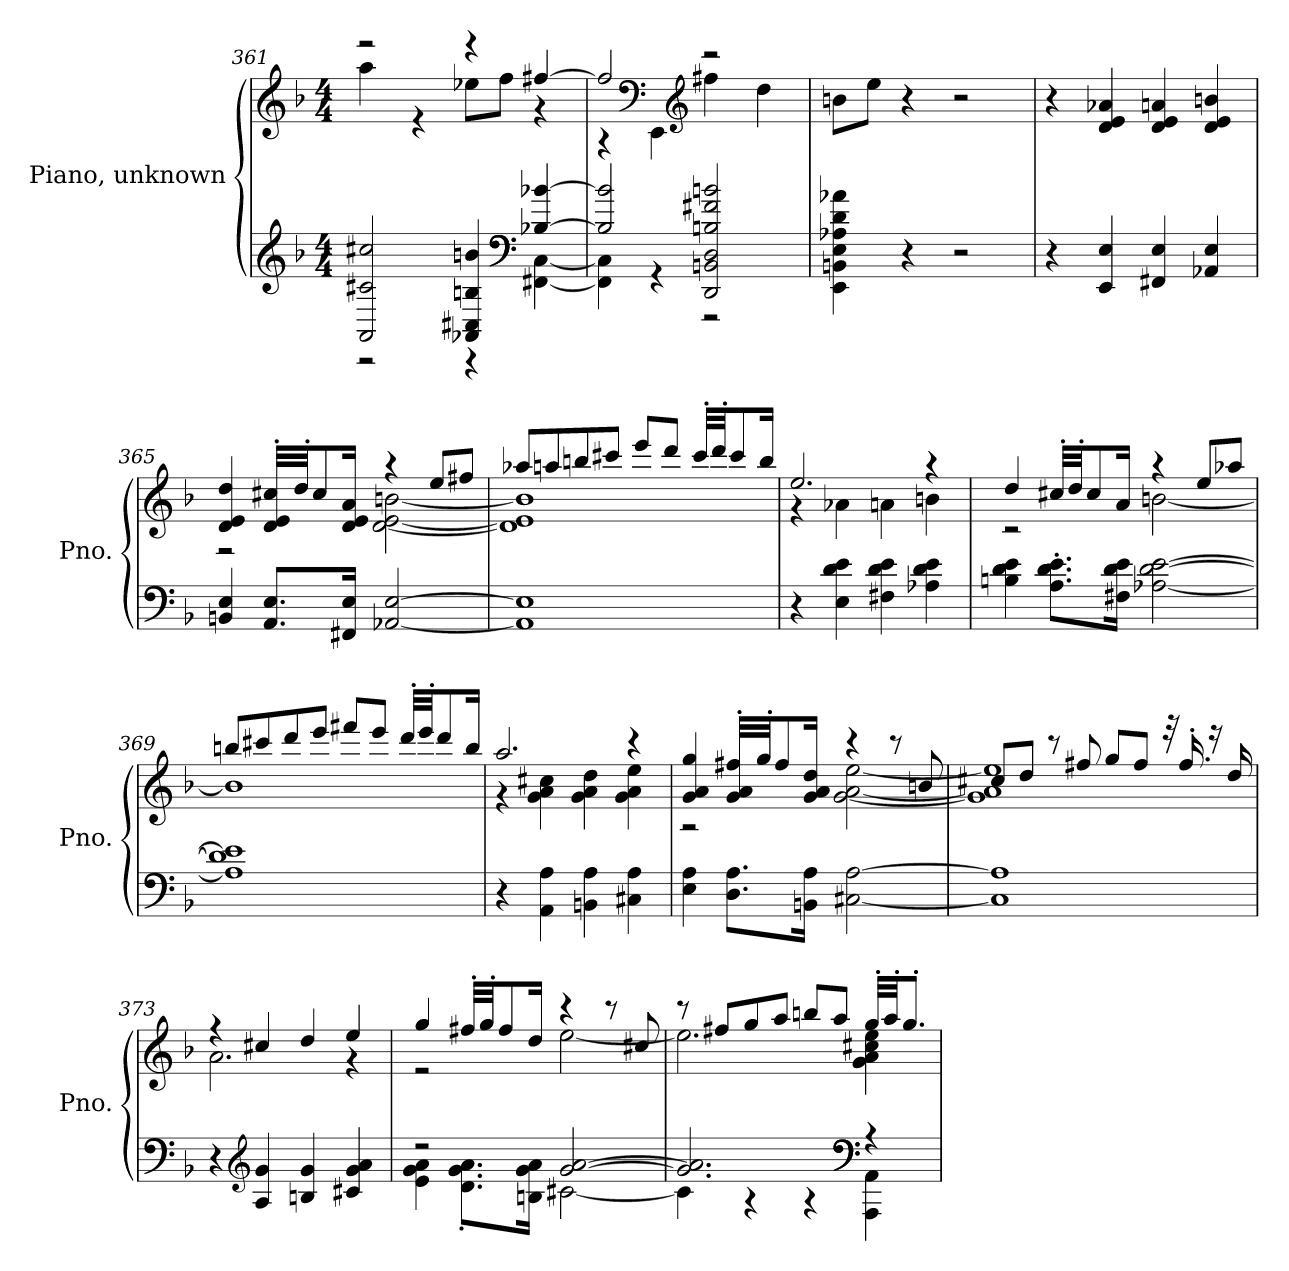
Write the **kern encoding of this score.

**kern	**kern
*part1	*part1
*staff2	*staff1
*I"Piano, unknown	*
*I'Pno.	*
*clefG2	*clefG2
*k[b-]	*k[b-]
*M4/4	*M4/4
=361	=361
*^	*^
2AA/ 2c#X/ 2cc#X/	2r	2r	4aa\
.	.	.	4r
4AA-X/ 4C#X/ 4Bn/ 4bn/	4r	4r	8ee-X\L
.	.	.	8ff\J
*clefF4	*	*	*
[4B-X/ [4b-X/	[4FF#X\ [4C#\	[4ff#X/	4r
=362	=362	=362	=362
2B-/] 2b-/]	4FF#\] 4C#\]	2ff#/]	4r
*	*	*clefF4	*
.	4r	.	4EE\
*	*	*clefG2	*
2DD/ 2BBn/ 2D/ 2Bn/ 2f#X/ 2bn/	2r	2r	4ff#X\
.	.	.	4dd\
*v	*v	*	*
*	*v	*v
=363	=363
4EE\ 4BBn\ 4E\ 4A-X\ 4d\ 4a-X\	8bn\L
.	8ee\J
4r	4r
2r	2r
!!LO:LB:g=z
=364	=364
4r	4r
4EE/ 4E/	4d/ 4e/ 4a-X/
4FF#X/ 4E/	4d/ 4e/ 4an/
4AA-X/ 4E/	4d/ 4e/ 4bn/
=365	=365
*	*^
4BBn/ 4E/	4d/ 4e/ 4dd/	2r
8.AA/ 8.E/L	32d/' 32e/' 32cc#X/'LLL	.
.	32dd'/JJ	.
.	8cc#/	.
16FF#X/ 16E/Jk	16d/ 16e/ 16a/Jk	.
[2AA-X/ [2E/	4r	[2d\ [2e\ [2bn\
.	8ee/L	.
.	8ff#X/J	.
=366	=366	=366
1AA-] 1E]	8aa-X/L	1d] 1e] 1b]
.	8aan/	.
.	8bbn/	.
.	8ccc#X/J	.
.	8eee/L	.
.	8ddd/J	.
.	32ccc#'/LLL	.
.	32ddd'/JJ	.
.	8ccc#/	.
.	16bb/Jk	.
!!LO:PB:g=z	!!
=367	=367	=367
4r	2.ee/	4r
4E\ 4d\ 4e\	.	4a-X\
4F#X\ 4d\ 4e\	.	4an\
4A-X\ 4d\ 4e\	4r	4bn\
=368	=368	=368
4Bn\ 4d\ 4e\	4dd/	2r
8.A\' 8.d\' 8.e\'L	32cc#X'/LLL	.
.	32dd'/JJ	.
.	8cc#/	.
16F#X\ 16d\ 16e\Jk	16a/Jk	.
[2A-X\ [2d\ [2e\	4r	[2bn\
.	8ee/L	.
.	8aa-X/J	.
=369	=369	=369
1A-] 1d] 1e]	8bbn/L	1b]
.	8ccc#X/	.
.	8ddd/	.
.	8eee/J	.
.	8fff#X/L	.
.	8eee/J	.
.	32ddd'/LLL	.
.	32eee'/JJ	.
.	8ddd/	.
.	16bb/Jk	.
=370	=370	=370
4r	2.aa/	4r
4AA\ 4A\	.	4g\ 4a\ 4cc#X\
4BBn\ 4A\	.	4g\ 4a\ 4dd\
4C#X\ 4A\	4r	4g\ 4a\ 4ee\
!!LO:LB:g=z	!!
=371	=371	=371
4E\ 4A\	4g/ 4a/ 4gg/	2r
8.D\ 8.A\L	32g/' 32a/' 32ff#X/'LLL	.
.	32gg'/JJ	.
.	8ff#/	.
16BBn\ 16A\Jk	16g/ 16a/ 16dd/Jk	.
[2C#X\ [2A\	4r	[2g\ [2a\ [2ee\
.	8r	.
.	8bn/	.
=372	=372	=372
1C#] 1A]	8cc#X/L	1g] 1a] 1ee]
.	8dd/J	.
.	8r	.
.	8ff#X/	.
.	8gg/L	.
.	8ff#/J	.
.	32r	.
.	16.ff#'/	.
.	16r	.
.	16dd/	.
=373	=373	=373
4r	4r	2.a\
*clefG2	*	*
4A/ 4g/	4cc#X/	.
4Bn/ 4g/	4dd/	.
4c#X/ 4g/ 4a/	4ee/	4r
!!LO:LB:g=z	!!
=374	=374	=374
*^	*	*
2r	4e\ 4g\ 4a\	4gg/	2r
.	8.d\' 8.g\' 8.a\'L	32ff#X'/LLL	.
.	.	32gg'/JJ	.
.	.	8ff#/	.
.	16Bn\ 16g\ 16a\Jk	16dd/Jk	.
[2g/ [2a/	[2c#X\	4r	[2ee\
.	.	8r	.
.	.	8cc#X/	.
=375	=375	=375	=375
2.g/] 2.a/]	4c#\]	8r	2.ee\]
.	.	8ff#X/L	.
.	4r	8gg/	.
.	.	8aa/J	.
.	4r	8bbn/L	.
.	.	8aa/J	.
*clefF4	*	*	*
4r	4AAA\ 4AA\	32gg'/LLL	4g\ 4a\ 4cc#X\ 4ee\
.	.	32aa'/JJ	.
.	.	8.gg'/J	.
*v	*v	*	*
*	*v	*v
=	=
*-	*-
